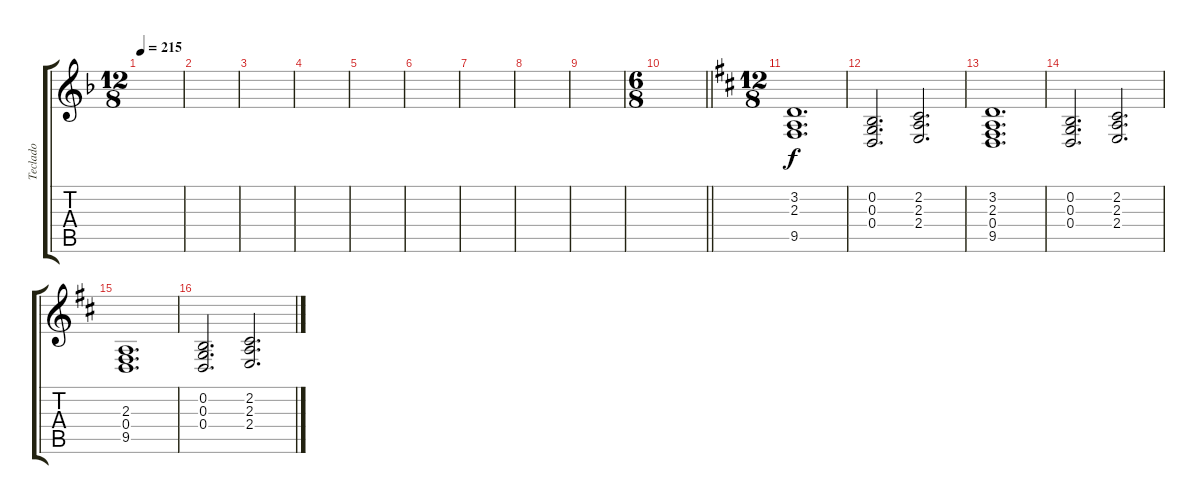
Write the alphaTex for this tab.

\track ("Teclado" "Teclado") {instrument stringensemble1}
\staff {score tabs}
\tuning (E4 B3 G3 D3 A2 E2) {hide}
\ts (12 8)
\tempo 215
\clef g2
\ks dminor
|
|
|
|
|
|
|
|
|
\ts (6 8)
\barLineRight lightlight
|
\ts (12 8)
\ks d
(3.2 2.3 9.5).1{d} |
(0.2 0.3 0.4).2{d} (2.2 2.3 2.4).2{d} |
(3.2 2.3 0.4 9.5).1{d} |
(0.2 0.3 0.4).2{d} (2.2 2.3 2.4).2{d} |
(2.3 0.4 9.5).1{d} |
(0.2 0.3 0.4).2{d} (2.2 2.3 2.4).2{d}
